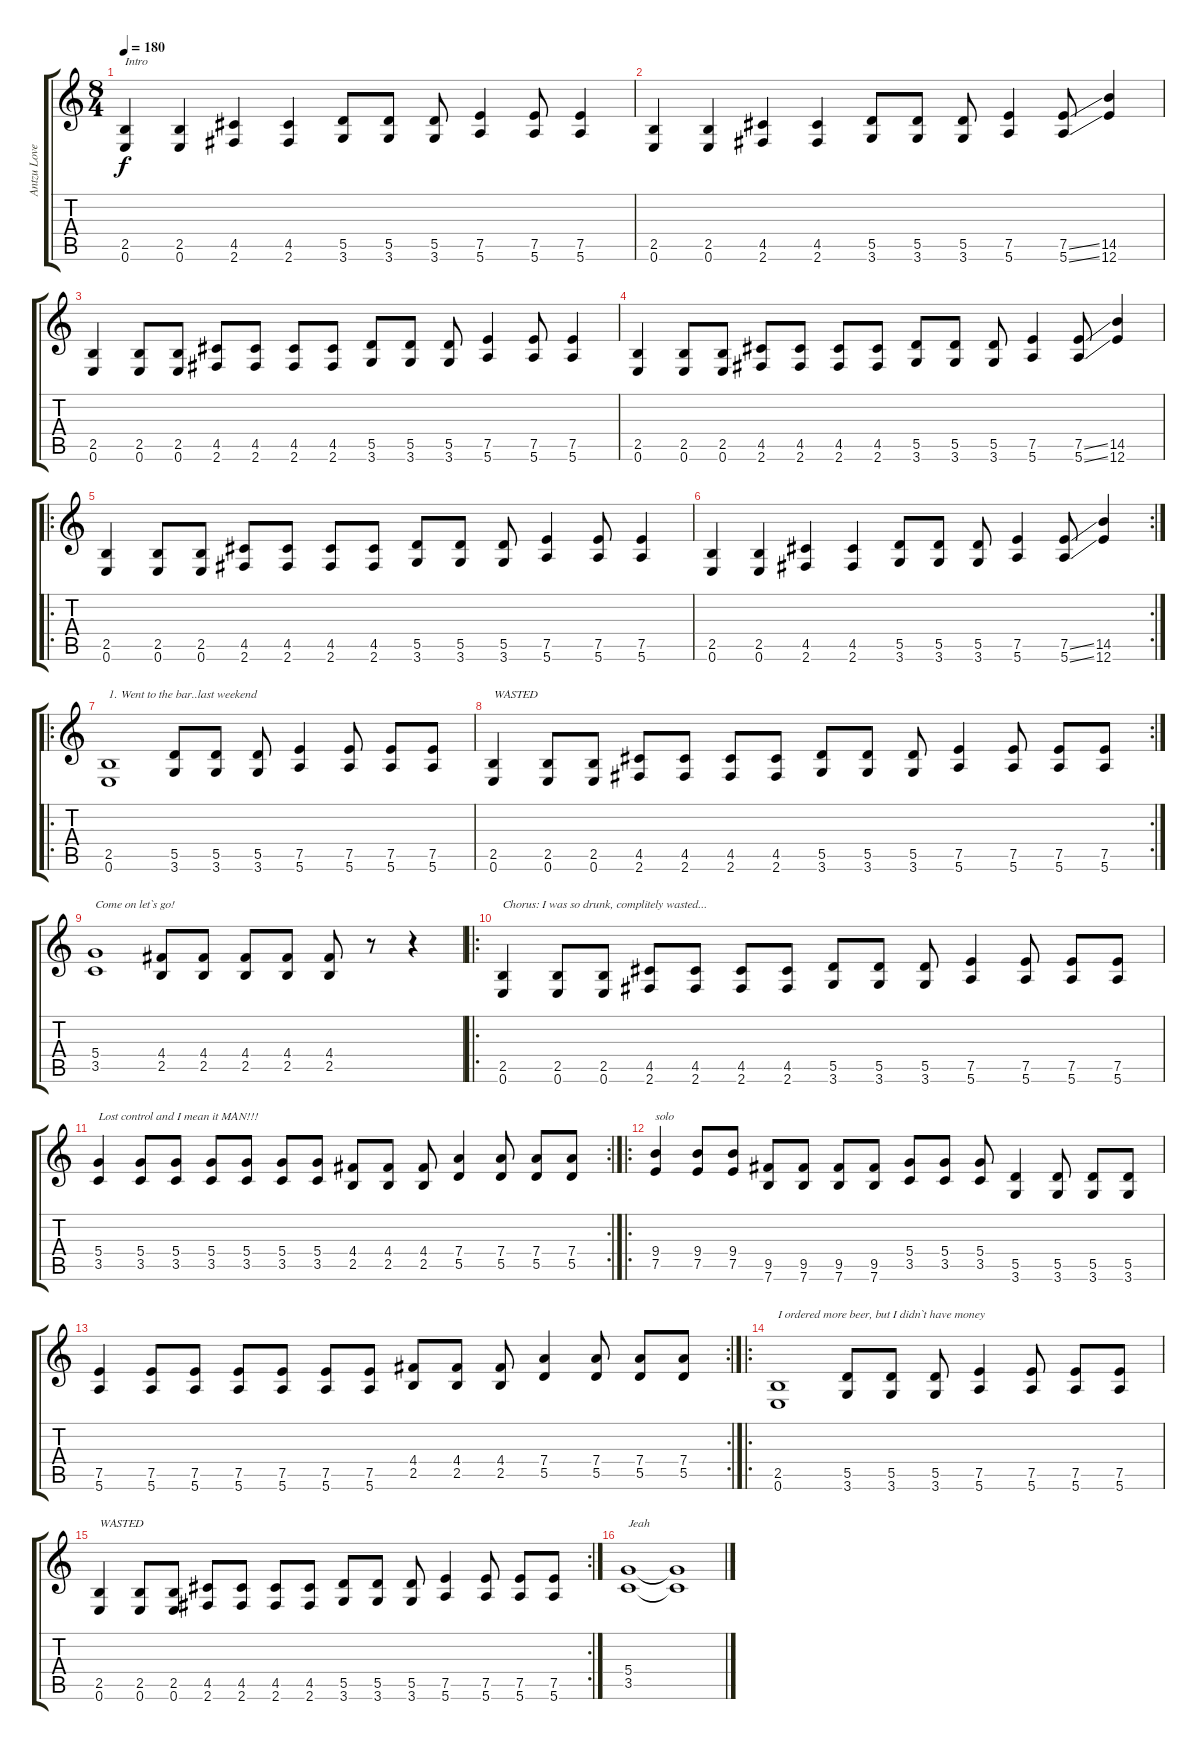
\track ("Antzu Lover" "Antzu Love") {instrument overdrivenguitar}
\staff {score tabs}
\tuning (E4 B3 G3 D3 A2 E2) {hide}
\ts (8 4)
\tempo 180
\clef g2
\ks c
(2.5 0.6).4{txt "Intro" dy f instrument overdrivenguitar} (2.5 0.6).4 (4.5 2.6).4 (4.5 2.6).4 (5.5 3.6).8 (5.5 3.6).8 (5.5 3.6).8 (7.5 5.6).4 (7.5 5.6).8 (7.5 5.6).4 |
(2.5 0.6).4 (2.5 0.6).4 (4.5 2.6).4 (4.5 2.6).4 (5.5 3.6).8 (5.5 3.6).8 (5.5 3.6).8 (7.5 5.6).4 (7.5{ss} 5.6{ss}).8 (14.5 12.6).4 |
(2.5 0.6).4 (2.5 0.6).8 (2.5 0.6).8 (4.5 2.6).8 (4.5 2.6).8 (4.5 2.6).8 (4.5 2.6).8 (5.5 3.6).8 (5.5 3.6).8 (5.5 3.6).8 (7.5 5.6).4 (7.5 5.6).8 (7.5 5.6).4 |
(2.5 0.6).4 (2.5 0.6).8 (2.5 0.6).8 (4.5 2.6).8 (4.5 2.6).8 (4.5 2.6).8 (4.5 2.6).8 (5.5 3.6).8 (5.5 3.6).8 (5.5 3.6).8 (7.5 5.6).4 (7.5{ss} 5.6{ss}).8 (14.5 12.6).4 |
\ro
(2.5 0.6).4 (2.5 0.6).8 (2.5 0.6).8 (4.5 2.6).8 (4.5 2.6).8 (4.5 2.6).8 (4.5 2.6).8 (5.5 3.6).8 (5.5 3.6).8 (5.5 3.6).8 (7.5 5.6).4 (7.5 5.6).8 (7.5 5.6).4 |
\rc 2
(2.5 0.6).4 (2.5 0.6).4 (4.5 2.6).4 (4.5 2.6).4 (5.5 3.6).8 (5.5 3.6).8 (5.5 3.6).8 (7.5 5.6).4 (7.5{ss} 5.6{ss}).8 (14.5 12.6).4 |
\ro
(2.5 0.6).1{txt "1. Went to the bar..last weekend"} (5.5 3.6).8 (5.5 3.6).8 (5.5 3.6).8 (7.5 5.6).4 (7.5 5.6).8 (7.5 5.6).8 (7.5 5.6).8 |
\rc 2
(2.5 0.6).4{txt "WASTED"} (2.5 0.6).8 (2.5 0.6).8 (4.5 2.6).8 (4.5 2.6).8 (4.5 2.6).8 (4.5 2.6).8 (5.5 3.6).8 (5.5 3.6).8 (5.5 3.6).8 (7.5 5.6).4 (7.5 5.6).8 (7.5 5.6).8 (7.5 5.6).8 |
(5.4 3.5).1{txt "Come on let`s go!"} (4.4 2.5).8 (4.4 2.5).8 (4.4 2.5).8 (4.4 2.5).8 (4.4 2.5).8 r.8 r.4 |
\ro
(2.5 0.6).4{txt "Chorus: I was so drunk, complitely wasted..."} (2.5 0.6).8 (2.5 0.6).8 (4.5 2.6).8 (4.5 2.6).8 (4.5 2.6).8 (4.5 2.6).8 (5.5 3.6).8 (5.5 3.6).8 (5.5 3.6).8 (7.5 5.6).4 (7.5 5.6).8 (7.5 5.6).8 (7.5 5.6).8 |
\rc 2
(5.4 3.5).4{txt "Lost control and I mean it MAN!!!"} (5.4 3.5).8 (5.4 3.5).8 (5.4 3.5).8 (5.4 3.5).8 (5.4 3.5).8 (5.4 3.5).8 (4.4 2.5).8 (4.4 2.5).8 (4.4 2.5).8 (7.4 5.5).4 (7.4 5.5).8 (7.4 5.5).8 (7.4 5.5).8 |
\ro
(9.4 7.5).4{txt "solo"} (9.4 7.5).8 (9.4 7.5).8 (9.5 7.6).8 (9.5 7.6).8 (9.5 7.6).8 (9.5 7.6).8 (5.4 3.5).8 (5.4 3.5).8 (5.4 3.5).8 (5.5 3.6).4 (5.5 3.6).8 (5.5 3.6).8 (5.5 3.6).8 |
\rc 2
(7.5 5.6).4 (7.5 5.6).8 (7.5 5.6).8 (7.5 5.6).8 (7.5 5.6).8 (7.5 5.6).8 (7.5 5.6).8 (4.4 2.5).8 (4.4 2.5).8 (4.4 2.5).8 (7.4 5.5).4 (7.4 5.5).8 (7.4 5.5).8 (7.4 5.5).8 |
\ro
(2.5 0.6).1{txt "I ordered more beer, but I didn`t have money"} (5.5 3.6).8 (5.5 3.6).8 (5.5 3.6).8 (7.5 5.6).4 (7.5 5.6).8 (7.5 5.6).8 (7.5 5.6).8 |
\rc 2
(2.5 0.6).4{txt "WASTED"} (2.5 0.6).8 (2.5 0.6).8 (4.5 2.6).8 (4.5 2.6).8 (4.5 2.6).8 (4.5 2.6).8 (5.5 3.6).8 (5.5 3.6).8 (5.5 3.6).8 (7.5 5.6).4 (7.5 5.6).8 (7.5 5.6).8 (7.5 5.6).8 |
(5.4 3.5).1{txt "Jeah "} (5.4{t} 3.5{t}).1
